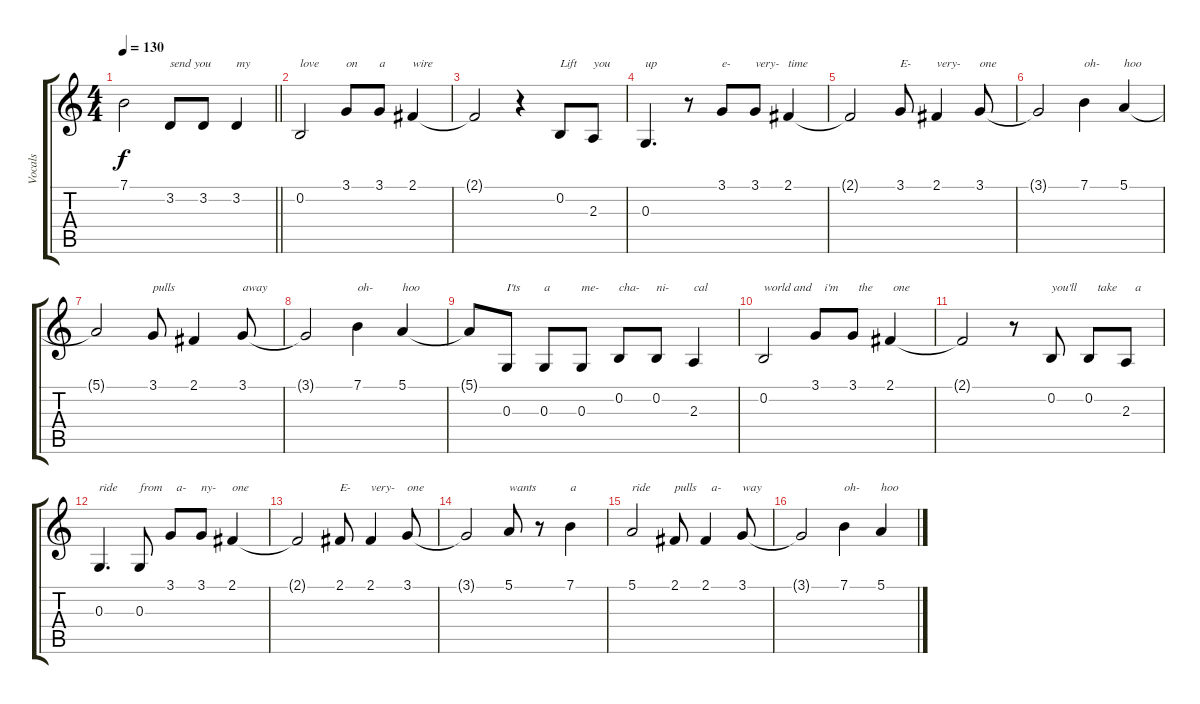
\track ("Vocals" "Vocals") {instrument lead1square}
\staff {score tabs}
\tuning (E4 B3 G3 D3 A2 E2) {hide}
\ts (4 4)
\tempo 130
\clef g2
\barLineRight lightlight
\ks c
7.1{t}.2{dy f} 3.2.8{txt "send you"} 3.2.8 3.2.4{txt "my"} |
\section ("" "")
0.2.2{txt "love"} 3.1.8{txt "on"} 3.1.8{txt "a"} 2.1.4{txt "wire"} |
2.1{t}.2 r.4 0.2.8{txt "Lift"} 2.3.8{txt "you"} |
0.3.4{d txt "up"} r.8 3.1.8{txt "e-"} 3.1.8{txt "very-"} 2.1.4{txt "time"} |
2.1{t}.2 3.1.8{txt "E-"} 2.1.4{txt "very-"} 3.1.8{txt "one"} |
3.1{t}.2 7.1.4{txt "oh-"} 5.1.4{txt "hoo"} |
5.1{t}.2 3.1.8{txt "pulls"} 2.1.4 3.1.8{txt "away"} |
3.1{t}.2 7.1.4{txt "oh-"} 5.1.4{txt "hoo"} |
5.1{t}.8 0.3.8{txt "I'ts"} 0.3.8{txt "a"} 0.3.8{txt "me-"} 0.2.8{txt "cha-"} 0.2.8{txt "ni-"} 2.3.4{txt "cal"} |
0.2.2{txt "world and"} 3.1.8{txt "   i'm"} 3.1.8{txt "  the"} 2.1.4{txt " one"} |
2.1{t}.2 r.8 0.2.8{txt "you'll"} 0.2.8{txt "   take"} 2.3.8{txt "   a"} |
0.3.4{d txt "ride"} 0.3.8{txt "from"} 3.1.8{txt "  a-"} 3.1.8{txt "ny-"} 2.1.4{txt "one"} |
2.1{t}.2 2.1.8{txt "E-"} 2.1.4{txt "very-"} 3.1.8{txt "one"} |
3.1{t}.2 5.1.8{txt "wants"} r.8 7.1.4{txt "a"} |
5.1.2{txt "ride"} 2.1.8{txt "pulls"} 2.1.4{txt "  a-"} 3.1.8{txt "way"} |
3.1{t}.2 7.1.4{txt "oh-"} 5.1.4{txt "hoo"}
